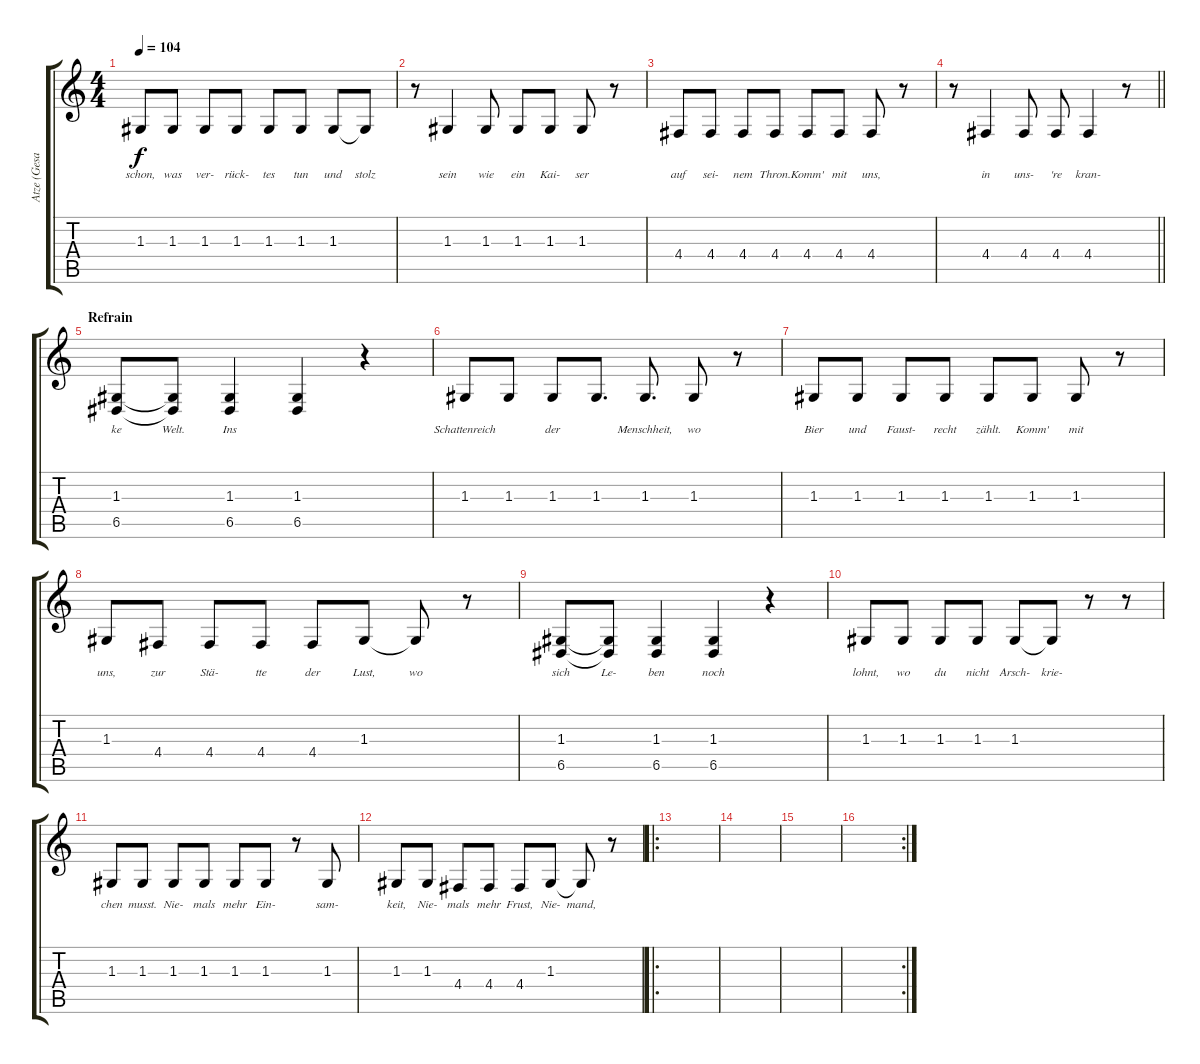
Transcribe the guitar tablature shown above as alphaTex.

\track ("Atze (Gesang)" "Atze (Gesa") {instrument drawbarorgan}
\staff {score tabs}
\tuning (E4 B3 G3 D3 A2 E2) {hide}
\ts (4 4)
\tempo 104
\clef g2
\ks c
1.3.8{lyrics (0 "schon,") lyrics (1 "") lyrics (2 "") lyrics (3 "") lyrics (4 "") dy f} 1.3.8{lyrics (0 "was") lyrics (1 "") lyrics (2 "") lyrics (3 "") lyrics (4 "")} 1.3.8{lyrics (0 "ver-") lyrics (1 "") lyrics (2 "") lyrics (3 "") lyrics (4 "")} 1.3.8{lyrics (0 "rück-") lyrics (1 "") lyrics (2 "") lyrics (3 "") lyrics (4 "")} 1.3.8{lyrics (0 "tes") lyrics (1 "") lyrics (2 "") lyrics (3 "") lyrics (4 "")} 1.3.8{lyrics (0 "tun") lyrics (1 "") lyrics (2 "") lyrics (3 "") lyrics (4 "")} 1.3.8{lyrics (0 "und") lyrics (1 "") lyrics (2 "") lyrics (3 "") lyrics (4 "")} 1.3{t}.8{lyrics (0 "stolz") lyrics (1 "") lyrics (2 "") lyrics (3 "") lyrics (4 "")} |
r.8 1.3.4{lyrics (0 "sein") lyrics (1 "") lyrics (2 "") lyrics (3 "") lyrics (4 "")} 1.3.8{lyrics (0 "wie") lyrics (1 "") lyrics (2 "") lyrics (3 "") lyrics (4 "")} 1.3.8{lyrics (0 "ein") lyrics (1 "") lyrics (2 "") lyrics (3 "") lyrics (4 "")} 1.3.8{lyrics (0 "Kai-") lyrics (1 "") lyrics (2 "") lyrics (3 "") lyrics (4 "")} 1.3.8{lyrics (0 "ser") lyrics (1 "") lyrics (2 "") lyrics (3 "") lyrics (4 "")} r.8 |
4.4.8{lyrics (0 "auf") lyrics (1 "") lyrics (2 "") lyrics (3 "") lyrics (4 "")} 4.4.8{lyrics (0 "sei-") lyrics (1 "") lyrics (2 "") lyrics (3 "") lyrics (4 "")} 4.4.8{lyrics (0 "nem") lyrics (1 "") lyrics (2 "") lyrics (3 "") lyrics (4 "")} 4.4.8{lyrics (0 "Thron.") lyrics (1 "") lyrics (2 "") lyrics (3 "") lyrics (4 "")} 4.4.8{lyrics (0 "Komm'") lyrics (1 "") lyrics (2 "") lyrics (3 "") lyrics (4 "")} 4.4.8{lyrics (0 "mit") lyrics (1 "") lyrics (2 "") lyrics (3 "") lyrics (4 "")} 4.4.8{lyrics (0 "uns,") lyrics (1 "") lyrics (2 "") lyrics (3 "") lyrics (4 "")} r.8 |
\barLineRight lightlight
r.8 4.4.4{lyrics (0 "in") lyrics (1 "") lyrics (2 "") lyrics (3 "") lyrics (4 "")} 4.4.8{lyrics (0 "uns-") lyrics (1 "") lyrics (2 "") lyrics (3 "") lyrics (4 "")} 4.4.8{lyrics (0 "'re") lyrics (1 "") lyrics (2 "") lyrics (3 "") lyrics (4 "")} 4.4.4{lyrics (0 "kran-") lyrics (1 "") lyrics (2 "") lyrics (3 "") lyrics (4 "")} r.8 |
\section ("" "Refrain")
(1.3 6.5).8{lyrics (0 "ke") lyrics (1 "") lyrics (2 "") lyrics (3 "") lyrics (4 "")} (1.3{t} 6.5{t}).8{lyrics (0 "Welt.") lyrics (1 "") lyrics (2 "") lyrics (3 "") lyrics (4 "")} (1.3 6.5).4{lyrics (0 "Ins") lyrics (1 "") lyrics (2 "") lyrics (3 "") lyrics (4 "")} (1.3 6.5).4{lyrics (0 "") lyrics (1 "") lyrics (2 "") lyrics (3 "") lyrics (4 "")} r.4 |
1.3.8{lyrics (0 "Schattenreich") lyrics (1 "") lyrics (2 "") lyrics (3 "") lyrics (4 "")} 1.3.8{lyrics (0 "") lyrics (1 "") lyrics (2 "") lyrics (3 "") lyrics (4 "")} 1.3.8{lyrics (0 "der") lyrics (1 "") lyrics (2 "") lyrics (3 "") lyrics (4 "")} 1.3.8{d lyrics (0 "") lyrics (1 "") lyrics (2 "") lyrics (3 "") lyrics (4 "")} 1.3.8{d lyrics (0 "Menschheit,") lyrics (1 "") lyrics (2 "") lyrics (3 "") lyrics (4 "")} 1.3.8{lyrics (0 "wo") lyrics (1 "") lyrics (2 "") lyrics (3 "") lyrics (4 "")} r.8 |
1.3.8{lyrics (0 "Bier") lyrics (1 "") lyrics (2 "") lyrics (3 "") lyrics (4 "")} 1.3.8{lyrics (0 "und") lyrics (1 "") lyrics (2 "") lyrics (3 "") lyrics (4 "")} 1.3.8{lyrics (0 "Faust-") lyrics (1 "") lyrics (2 "") lyrics (3 "") lyrics (4 "")} 1.3.8{lyrics (0 "recht") lyrics (1 "") lyrics (2 "") lyrics (3 "") lyrics (4 "")} 1.3.8{lyrics (0 "zählt.") lyrics (1 "") lyrics (2 "") lyrics (3 "") lyrics (4 "")} 1.3.8{lyrics (0 "Komm'") lyrics (1 "") lyrics (2 "") lyrics (3 "") lyrics (4 "")} 1.3.8{lyrics (0 "mit") lyrics (1 "") lyrics (2 "") lyrics (3 "") lyrics (4 "")} r.8 |
1.3.8{lyrics (0 "uns,") lyrics (1 "") lyrics (2 "") lyrics (3 "") lyrics (4 "")} 4.4.8{lyrics (0 "zur") lyrics (1 "") lyrics (2 "") lyrics (3 "") lyrics (4 "")} 4.4.8{lyrics (0 "Stä-") lyrics (1 "") lyrics (2 "") lyrics (3 "") lyrics (4 "")} 4.4.8{lyrics (0 "tte") lyrics (1 "") lyrics (2 "") lyrics (3 "") lyrics (4 "")} 4.4.8{lyrics (0 "der") lyrics (1 "") lyrics (2 "") lyrics (3 "") lyrics (4 "")} 1.3.8{lyrics (0 "Lust,") lyrics (1 "") lyrics (2 "") lyrics (3 "") lyrics (4 "")} 1.3{t}.8{lyrics (0 "wo") lyrics (1 "") lyrics (2 "") lyrics (3 "") lyrics (4 "")} r.8 |
(1.3 6.5).8{lyrics (0 "sich") lyrics (1 "") lyrics (2 "") lyrics (3 "") lyrics (4 "")} (1.3{t} 6.5{t}).8{lyrics (0 "Le-") lyrics (1 "") lyrics (2 "") lyrics (3 "") lyrics (4 "")} (1.3 6.5).4{lyrics (0 "ben") lyrics (1 "") lyrics (2 "") lyrics (3 "") lyrics (4 "")} (1.3 6.5).4{lyrics (0 "noch") lyrics (1 "") lyrics (2 "") lyrics (3 "") lyrics (4 "")} r.4 |
1.3.8{lyrics (0 "lohnt,") lyrics (1 "") lyrics (2 "") lyrics (3 "") lyrics (4 "")} 1.3.8{lyrics (0 "wo") lyrics (1 "") lyrics (2 "") lyrics (3 "") lyrics (4 "")} 1.3.8{lyrics (0 "du") lyrics (1 "") lyrics (2 "") lyrics (3 "") lyrics (4 "")} 1.3.8{lyrics (0 "nicht") lyrics (1 "") lyrics (2 "") lyrics (3 "") lyrics (4 "")} 1.3.8{lyrics (0 "Arsch-") lyrics (1 "") lyrics (2 "") lyrics (3 "") lyrics (4 "")} 1.3{t}.8{lyrics (0 "krie-") lyrics (1 "") lyrics (2 "") lyrics (3 "") lyrics (4 "")} r.8 r.8 |
1.3.8{lyrics (0 "chen") lyrics (1 "") lyrics (2 "") lyrics (3 "") lyrics (4 "")} 1.3.8{lyrics (0 "musst.") lyrics (1 "") lyrics (2 "") lyrics (3 "") lyrics (4 "")} 1.3.8{lyrics (0 "Nie-") lyrics (1 "") lyrics (2 "") lyrics (3 "") lyrics (4 "")} 1.3.8{lyrics (0 "mals") lyrics (1 "") lyrics (2 "") lyrics (3 "") lyrics (4 "")} 1.3.8{lyrics (0 "mehr") lyrics (1 "") lyrics (2 "") lyrics (3 "") lyrics (4 "")} 1.3.8{lyrics (0 "Ein-") lyrics (1 "") lyrics (2 "") lyrics (3 "") lyrics (4 "")} r.8 1.3.8{lyrics (0 "sam-") lyrics (1 "") lyrics (2 "") lyrics (3 "") lyrics (4 "")} |
1.3.8{lyrics (0 "keit,") lyrics (1 "") lyrics (2 "") lyrics (3 "") lyrics (4 "")} 1.3.8{lyrics (0 "Nie-") lyrics (1 "") lyrics (2 "") lyrics (3 "") lyrics (4 "")} 4.4.8{lyrics (0 "mals") lyrics (1 "") lyrics (2 "") lyrics (3 "") lyrics (4 "")} 4.4.8{lyrics (0 "mehr") lyrics (1 "") lyrics (2 "") lyrics (3 "") lyrics (4 "")} 4.4.8{lyrics (0 "Frust,") lyrics (1 "") lyrics (2 "") lyrics (3 "") lyrics (4 "")} 1.3.8{lyrics (0 "Nie-") lyrics (1 "") lyrics (2 "") lyrics (3 "") lyrics (4 "")} 1.3{t}.8{lyrics (0 "mand,") lyrics (1 "") lyrics (2 "") lyrics (3 "") lyrics (4 "")} r.8 |
\ro
|
|
|
\rc 2
